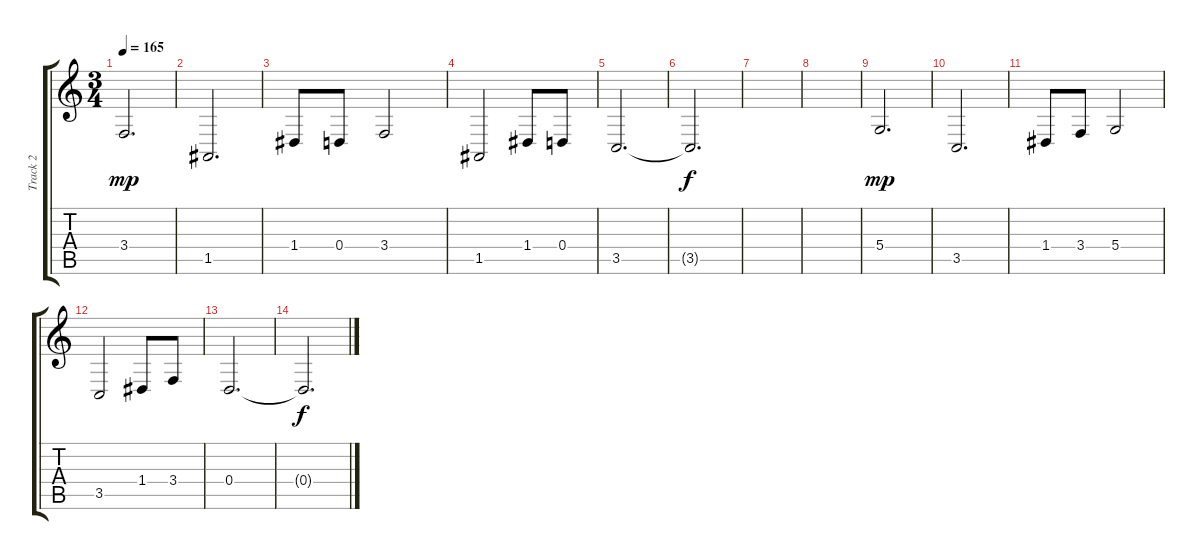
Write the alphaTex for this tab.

\track ("Track 2" "Track 2") {instrument cello}
\staff {score tabs}
\tuning (E4 B3 G3 D3 A2 E2) {hide}
\ts (3 4)
\tempo 165
\clef g2
\ks c
3.4.2{d dy mp} |
1.5.2{d} |
1.4.8 0.4.8 3.4.2 |
1.5.2 1.4.8 0.4.8 |
3.5.2{d} |
3.5{t}.2{d dy f} |
|
|
5.4.2{d dy mp} |
3.5.2{d} |
1.4.8 3.4.8 5.4.2 |
3.5.2 1.4.8 3.4.8 |
0.4.2{d} |
0.4{t}.2{d dy f}
